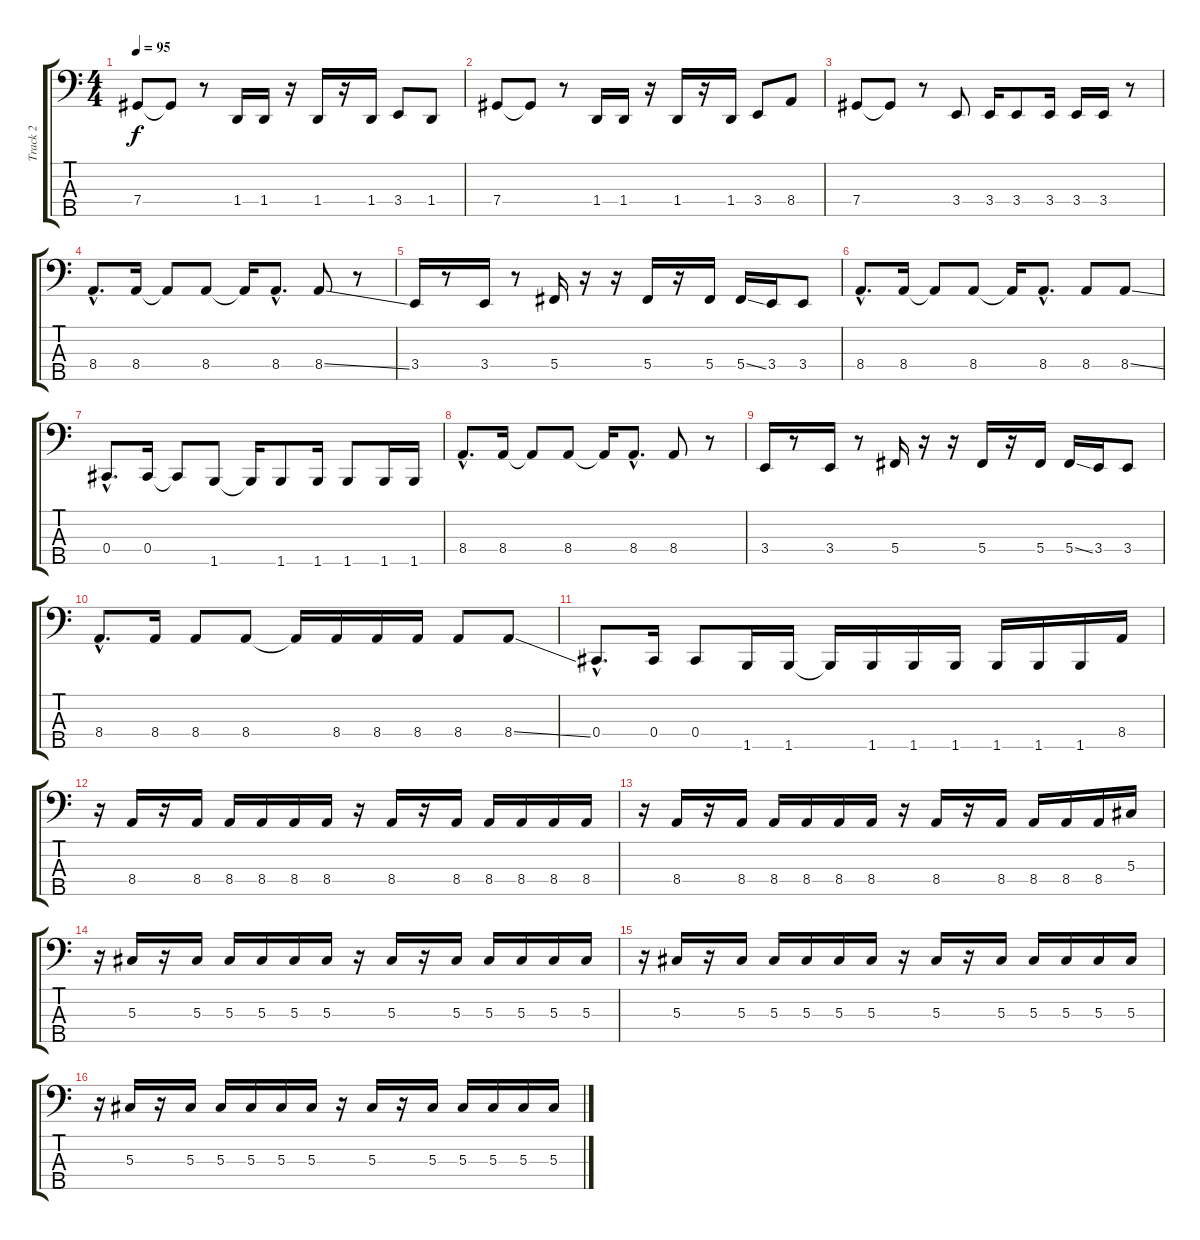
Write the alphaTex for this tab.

\track ("Track 2" "Track 2") {instrument electricbassfinger}
\staff {score tabs}
\tuning (Gb2 Db2 Ab1 Db1 Bb0) {hide}
\ts (4 4)
\tempo 95
\clef f4
\ks c
7.4.8{dy f} 7.4{t}.8 r.8 1.4.16 1.4.16 r.16 1.4.16 r.16 1.4.16 3.4.8 1.4.8 |
7.4.8 7.4{t}.8 r.8 1.4.16 1.4.16 r.16 1.4.16 r.16 1.4.16 3.4.8 8.4.8 |
7.4.8 7.4{t}.8 r.8 3.4.8 3.4.16 3.4.8 3.4.16 3.4.16 3.4.16 r.8 |
8.4{hac}.8{d} 8.4.16 8.4{t}.8 8.4.8 8.4{t}.16 8.4{hac}.8{d} 8.4{ss}.8 r.8 |
3.4.16 r.8 3.4.16 r.8 5.4.16 r.16 r.16 5.4.16 r.16 5.4.16 5.4{ss}.16 3.4.16 3.4.8 |
8.4{hac}.8{d} 8.4.16 8.4{t}.8 8.4.8 8.4{t}.16 8.4{hac}.8{d} 8.4.8 8.4{ss}.8 |
0.4{hac}.8{d} 0.4.16 0.4{t}.8 1.5.8 1.5{t}.16 1.5.8 1.5.16 1.5.8 1.5.16 1.5.16 |
8.4{hac}.8{d} 8.4.16 8.4{t}.8 8.4.8 8.4{t}.16 8.4{hac}.8{d} 8.4.8 r.8 |
3.4.16 r.8 3.4.16 r.8 5.4.16 r.16 r.16 5.4.16 r.16 5.4.16 5.4{ss}.16 3.4.16 3.4.8 |
8.4{hac}.8{d} 8.4.16 8.4.8 8.4.8 8.4{t}.16 8.4.16 8.4.16 8.4.16 8.4.8 8.4{ss}.8 |
0.4{hac}.8{d} 0.4.16 0.4.8 1.5.16 1.5.16 1.5{t}.16 1.5.16 1.5.16 1.5.16 1.5.16 1.5.16 1.5.16 8.4.16 |
r.16 8.4.16 r.16 8.4.16 8.4.16 8.4.16 8.4.16 8.4.16 r.16 8.4.16 r.16 8.4.16 8.4.16 8.4.16 8.4.16 8.4.16 |
r.16 8.4.16 r.16 8.4.16 8.4.16 8.4.16 8.4.16 8.4.16 r.16 8.4.16 r.16 8.4.16 8.4.16 8.4.16 8.4.16 5.3.16 |
r.16 5.3.16 r.16 5.3.16 5.3.16 5.3.16 5.3.16 5.3.16 r.16 5.3.16 r.16 5.3.16 5.3.16 5.3.16 5.3.16 5.3.16 |
r.16 5.3.16 r.16 5.3.16 5.3.16 5.3.16 5.3.16 5.3.16 r.16 5.3.16 r.16 5.3.16 5.3.16 5.3.16 5.3.16 5.3.16 |
r.16 5.3.16 r.16 5.3.16 5.3.16 5.3.16 5.3.16 5.3.16 r.16 5.3.16 r.16 5.3.16 5.3.16 5.3.16 5.3.16 5.3.16
